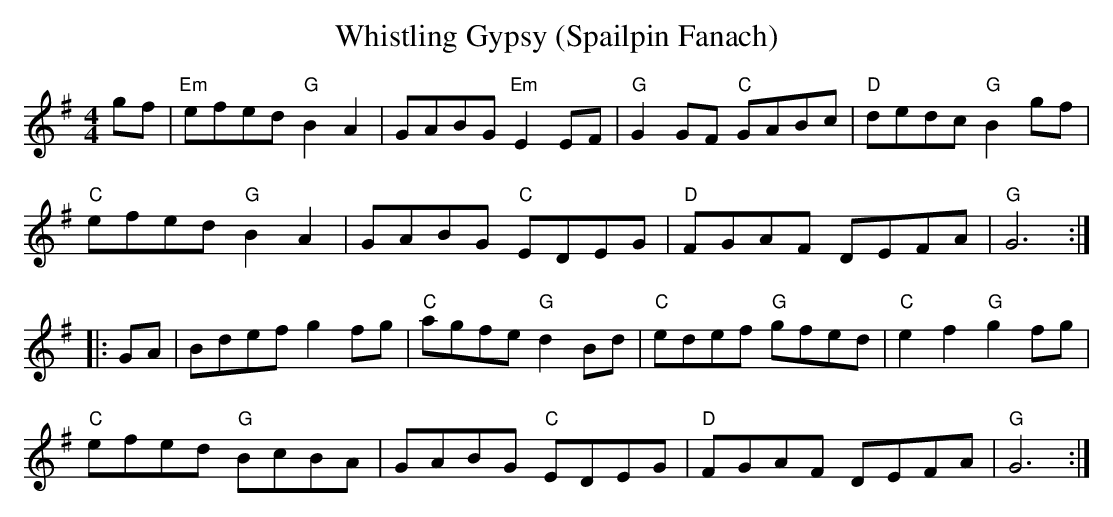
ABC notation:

X:1
T: Whistling Gypsy (Spailpin Fanach)
M: 4/4
L: 1/8
K: G
gf|"Em"efed "G"B2A2|GABG "Em"E2EF|"G"G2GF "C"GABc|"D"dedc "G"B2 gf|
"C"efed "G"B2A2|GABG "C"EDEG|"D"FGAF DEFA|"G"G6:|
|:GA|Bdef g2fg|"C"agfe "G"d2 Bd|"C"edef "G"gfed|"C"e2f2 "G"g2 fg|
"C"efed "G"BcBA|GABG "C"EDEG|"D"FGAF DEFA|"G"G6:|
